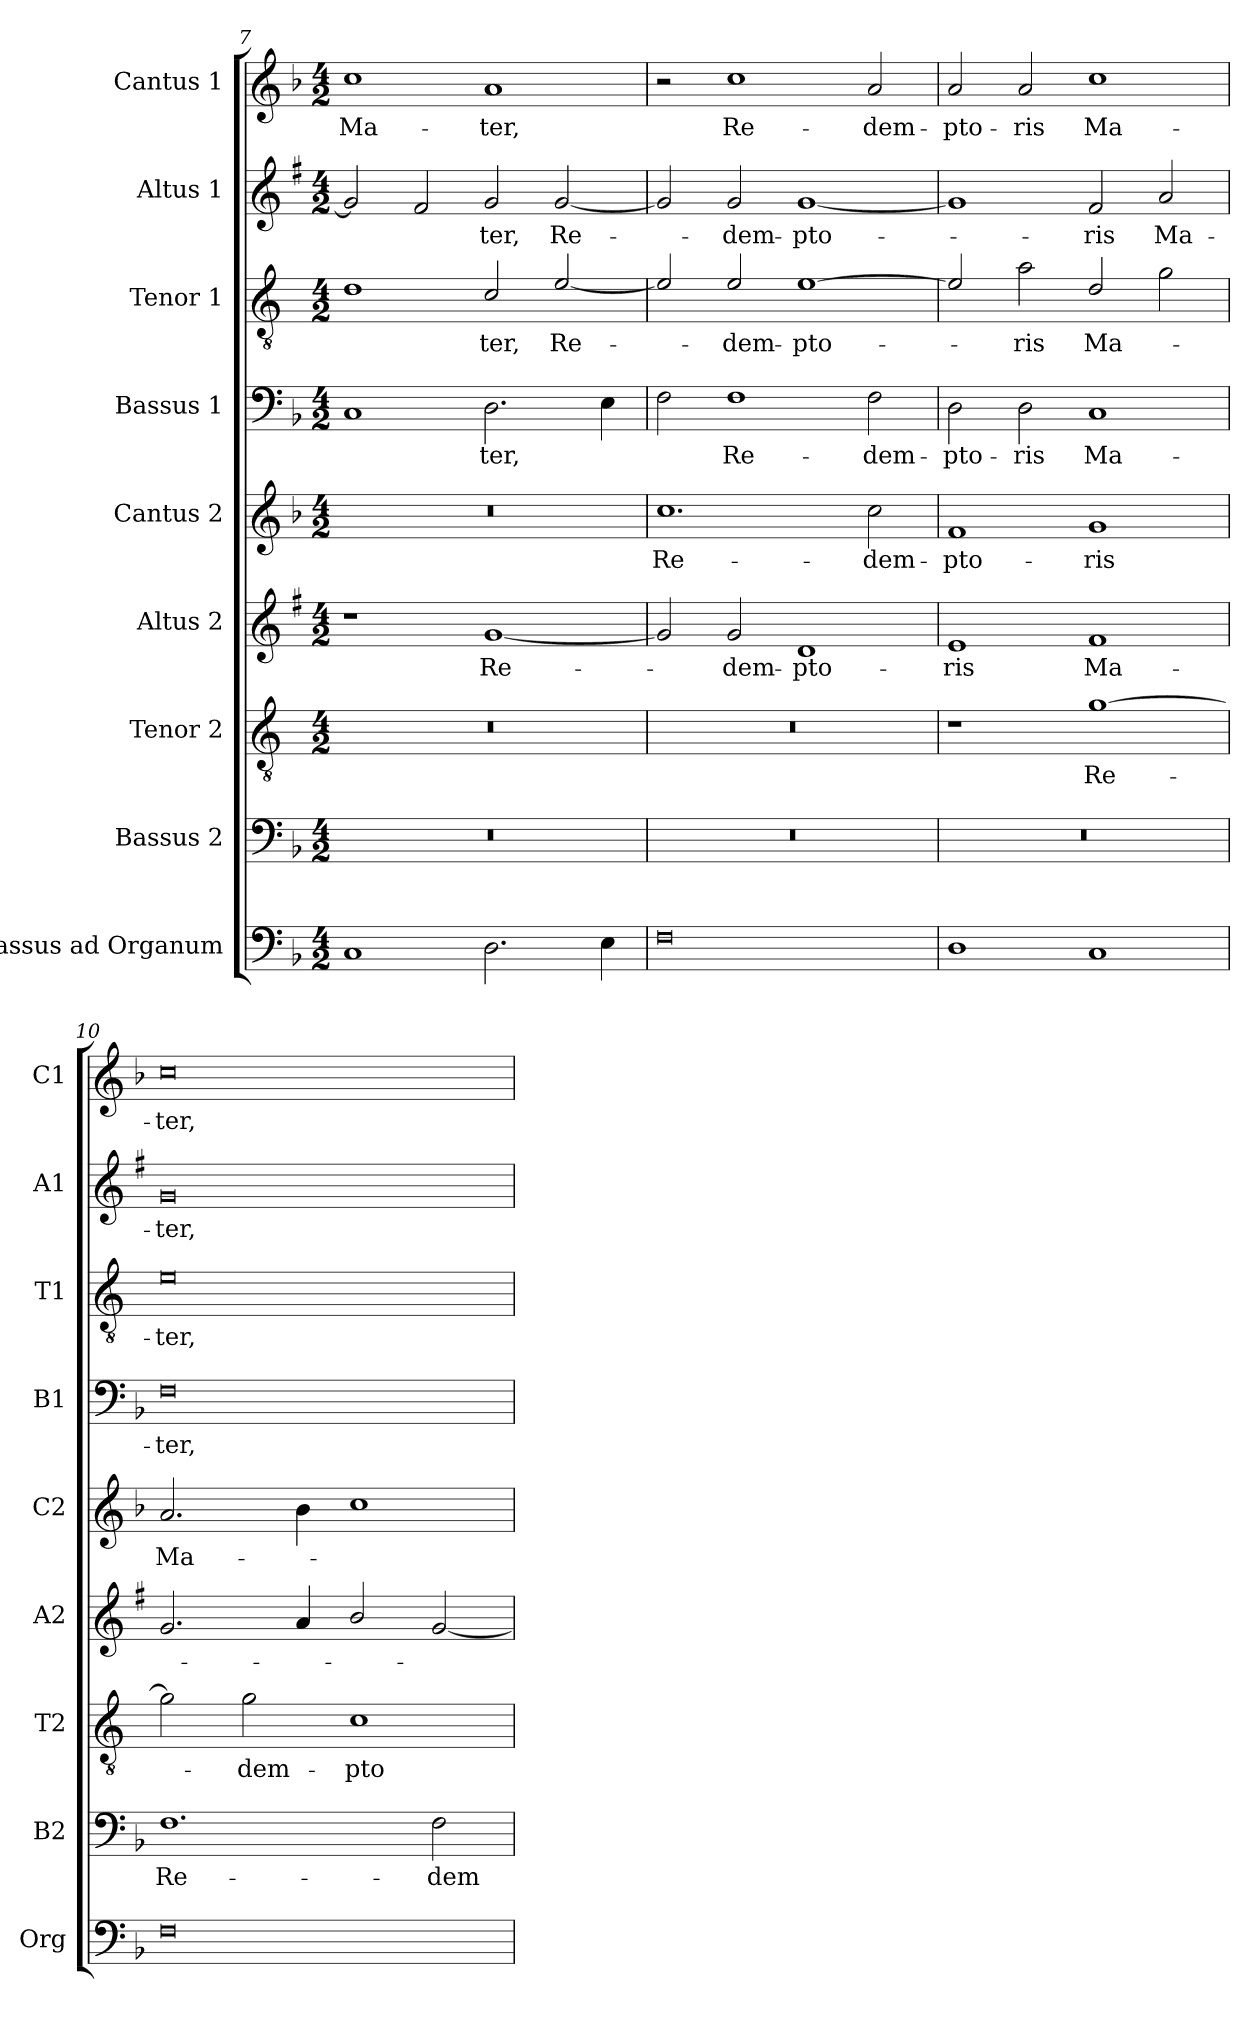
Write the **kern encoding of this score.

**kern	**kern	**text	**kern	**text	**kern	**text	**kern	**text	**kern	**text	**kern	**text	**kern	**text	**kern	**text
*part9	*part8	*part8	*part7	*part7	*part6	*part6	*part5	*part5	*part4	*part4	*part3	*part3	*part2	*part2	*part1	*part1
*staff9	*staff8	*staff8	*staff7	*staff7	*staff6	*staff6	*staff5	*staff5	*staff4	*staff4	*staff3	*staff3	*staff2	*staff2	*staff1	*staff1
*I"Bassus ad Organum	*I"Bassus 2	*	*I"Tenor 2	*	*I"Altus 2	*	*I"Cantus 2	*	*I"Bassus 1	*	*I"Tenor 1	*	*I"Altus 1	*	*I"Cantus 1	*
*I'Org	*I'B2	*	*I'T2	*	*I'A2	*	*I'C2	*	*I'B1	*	*I'T1	*	*I'A1	*	*I'C1	*
*clefF4	*clefF4	*	*clefGv2	*	*clefG2	*	*clefG2	*	*clefF4	*	*clefGv2	*	*clefG2	*	*clefG2	*
*	*	*	*ITrd4c7	*	*ITrd1c2	*	*	*	*	*	*ITrd4c7	*	*ITrd1c2	*	*	*
*k[b-]	*k[b-]	*	*k[b-]	*	*k[b-]	*	*k[b-]	*	*k[b-]	*	*k[b-]	*	*k[b-]	*	*k[b-]	*
*F:	*F:	*	*F:	*	*F:	*	*F:	*	*F:	*	*F:	*	*F:	*	*F:	*
*M4/2	*M4/2	*	*M4/2	*	*M4/2	*	*M4/2	*	*M4/2	*	*M4/2	*	*M4/2	*	*M4/2	*
=7	=7	=7	=7	=7	=7	=7	=7	=7	=7	=7	=7	=7	=7	=7	=7	=7
!	!	!	!	!	!	!	!	!	!	!	!	!	!	!	!	!LO:LY:b
1C	0r	.	0r	.	1r	.	0r	.	1C	.	1G	.	2f/]	.	1cc	Ma-
.	.	.	.	.	.	.	.	.	.	.	.	.	2e/	.	.	.
!	!	!	!	!	!	!LO:LY:b	!	!	!	!LO:LY:b	!	!LO:LY:b	!	!LO:LY:b	!	!LO:LY:b
2.D\	.	.	.	.	[1f	Re-	.	.	2.D\	-ter,	2F/	-ter,	2f/	-ter,	1a	-ter,
!	!	!	!	!	!	!	!	!	!	!	!	!LO:LY:b	!	!LO:LY:b	!	!
.	.	.	.	.	.	.	.	.	.	.	[2A/	Re-	[2f/	Re-	.	.
4E\	.	.	.	.	.	.	.	.	4E\	.	.	.	.	.	.	.
=8	=8	=8	=8	=8	=8	=8	=8	=8	=8	=8	=8	=8	=8	=8	=8	=8
!	!	!	!	!	!	!	!	!LO:LY:b	!	!	!	!	!	!	!	!
0F	0r	.	0r	.	2f/]	.	1.cc	Re-	2F\	.	2A/]	.	2f/]	.	2r	.
!	!	!	!	!	!	!LO:LY:b	!	!	!	!LO:LY:b	!	!LO:LY:b	!	!LO:LY:b	!	!LO:LY:b
.	.	.	.	.	2f/	-dem-	.	.	1F	Re-	2A/	-dem-	2f/	-dem-	1cc	Re-
!	!	!	!	!	!	!LO:LY:b	!	!	!	!	!	!LO:LY:b	!	!LO:LY:b	!	!
.	.	.	.	.	1c	-pto-	.	.	.	.	[1A	-pto-	[1f	-pto-	.	.
!	!	!	!	!	!	!	!	!LO:LY:b	!	!LO:LY:b	!	!	!	!	!	!LO:LY:b
.	.	.	.	.	.	.	2cc\	-dem-	2F\	-dem-	.	.	.	.	2a/	-dem-
=9	=9	=9	=9	=9	=9	=9	=9	=9	=9	=9	=9	=9	=9	=9	=9	=9
!	!	!	!	!	!	!LO:LY:b	!	!LO:LY:b	!	!LO:LY:b	!	!	!	!	!	!LO:LY:b
1D	0r	.	1r	.	1d	-ris	1f	-pto-	2D\	-pto-	2A/]	.	1f]	.	2a/	-pto-
!	!	!	!	!	!	!	!	!	!	!LO:LY:b	!	!LO:LY:b	!	!	!	!LO:LY:b
.	.	.	.	.	.	.	.	.	2D\	-ris	2d\	-ris	.	.	2a/	-ris
!	!	!	!	!LO:LY:b	!	!LO:LY:b	!	!LO:LY:b	!	!LO:LY:b	!	!LO:LY:b	!	!LO:LY:b	!	!LO:LY:b
1C	.	.	[1c	Re-	1e	Ma-	1g	-ris	1C	Ma-	2G/	Ma-	2e/	-ris	1cc	Ma-
!	!	!	!	!	!	!	!	!	!	!	!	!	!	!LO:LY:b	!	!
.	.	.	.	.	.	.	.	.	.	.	2c\	.	2g/	Ma-	.	.
=10	=10	=10	=10	=10	=10	=10	=10	=10	=10	=10	=10	=10	=10	=10	=10	=10
!	!	!LO:LY:b	!	!	!	!	!	!LO:LY:b	!	!LO:LY:b	!	!LO:LY:b	!	!LO:LY:b	!	!LO:LY:b
0F	1.F	Re-	2c\]	.	2.f/	.	2.a/	Ma-	0F	-ter,	0A	-ter,	0f	-ter,	0cc	-ter,
!	!	!	!	!LO:LY:b	!	!	!	!	!	!	!	!	!	!	!	!
.	.	.	2c\	-dem-	.	.	.	.	.	.	.	.	.	.	.	.
.	.	.	.	.	4g/	.	4b-\	.	.	.	.	.	.	.	.	.
!	!	!	!	!LO:LY:b	!	!	!	!	!	!	!	!	!	!	!	!
.	.	.	1F	-pto-	2a/	.	1cc	.	.	.	.	.	.	.	.	.
!	!	!LO:LY:b	!	!	!	!	!	!	!	!	!	!	!	!	!	!
.	2F\	-dem-	.	.	[2f/	.	.	.	.	.	.	.	.	.	.	.
=	=	=	=	=	=	=	=	=	=	=	=	=	=	=	=	=
*-	*-	*-	*-	*-	*-	*-	*-	*-	*-	*-	*-	*-	*-	*-	*-	*-
